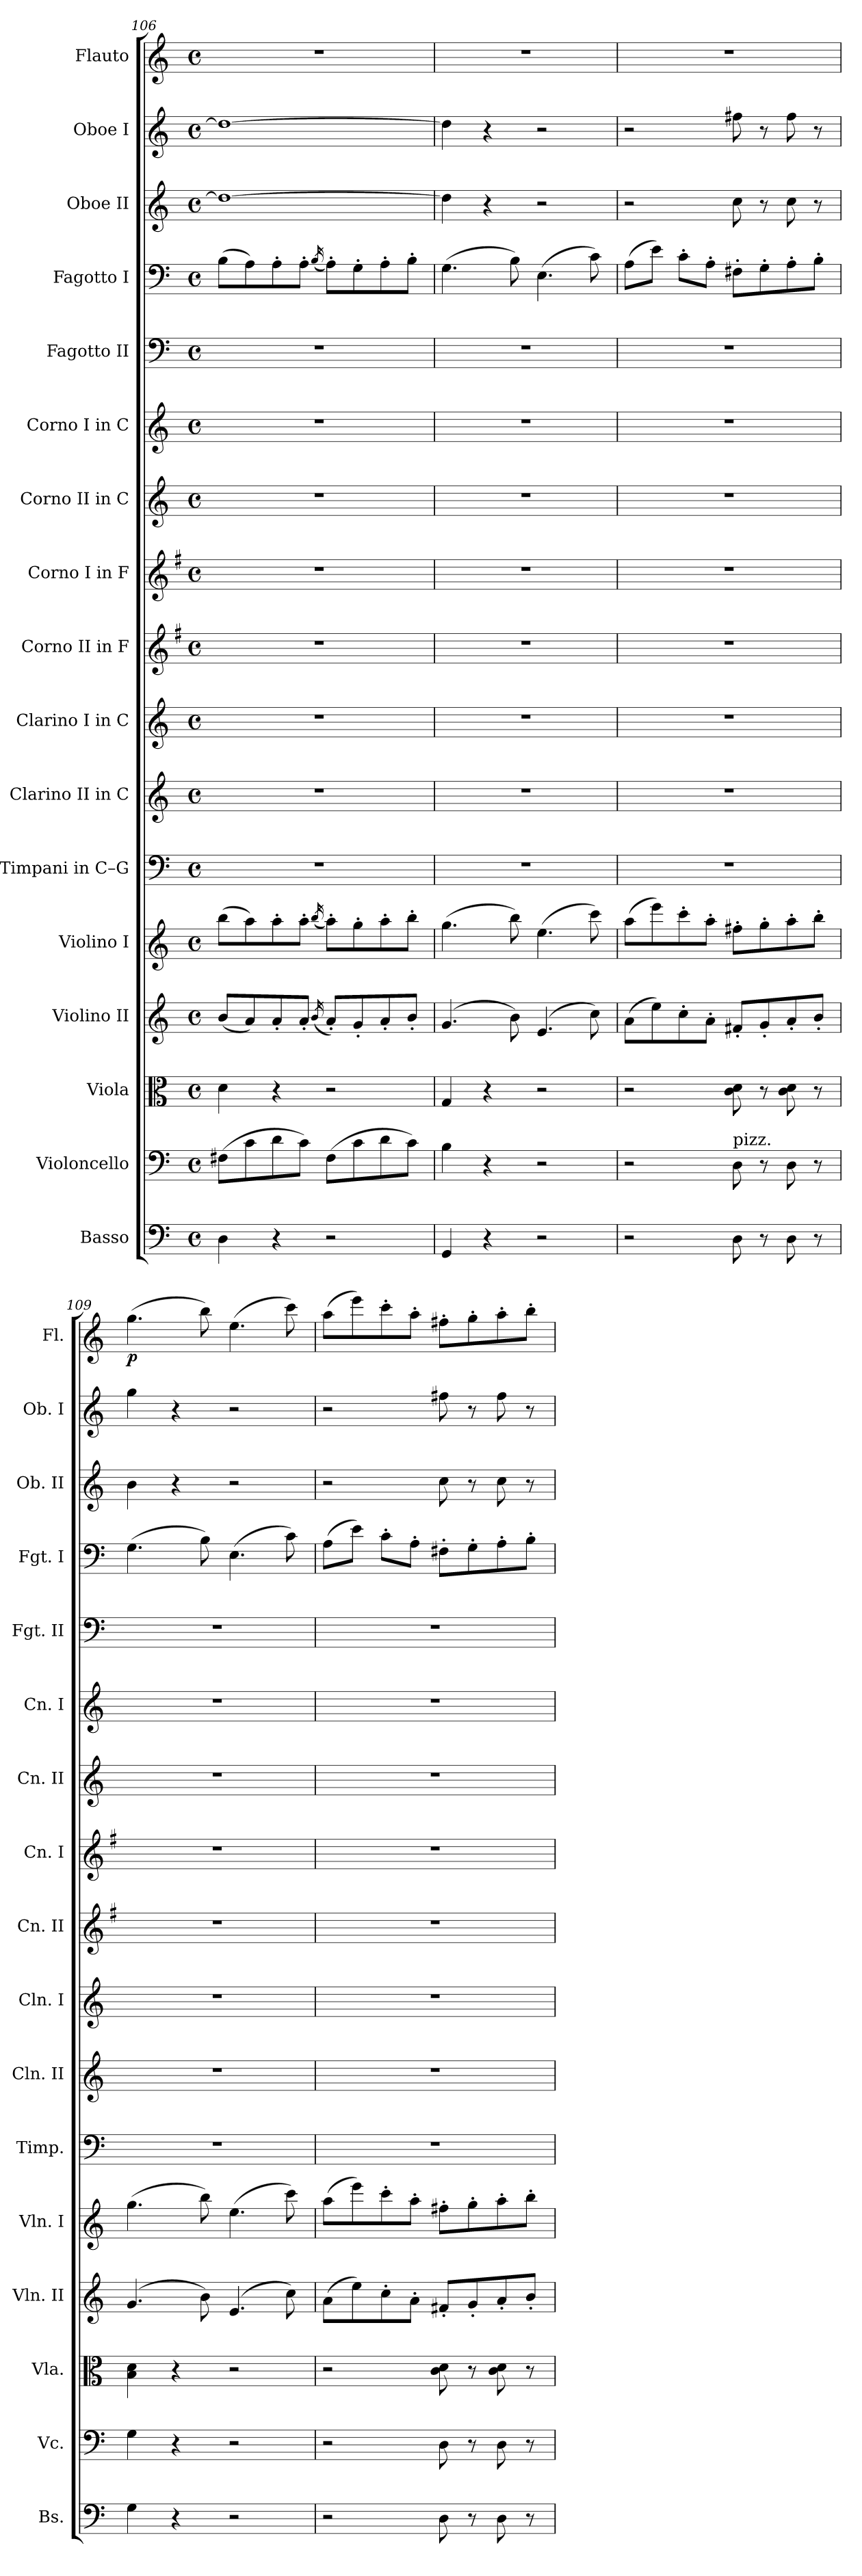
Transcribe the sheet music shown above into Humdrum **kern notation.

**kern	**kern	**kern	**kern	**kern	**kern	**kern	**kern	**kern	**kern	**kern	**kern	**kern	**kern	**kern	**kern	**kern	**dynam
*part17	*part16	*part15	*part14	*part13	*part12	*part11	*part10	*part9	*part8	*part7	*part6	*part5	*part4	*part3	*part2	*part1	*part1
*staff17	*staff16	*staff15	*staff14	*staff13	*staff12	*staff11	*staff10	*staff9	*staff8	*staff7	*staff6	*staff5	*staff4	*staff3	*staff2	*staff1	*staff1
*I"Basso	*I"Violoncello	*I"Viola	*I"Violino II	*I"Violino I	*I"Timpani in C–G	*I"Clarino II in C	*I"Clarino I in C	*I"Corno II in F	*I"Corno I in F	*I"Corno II in C	*I"Corno I in C	*I"Fagotto II	*I"Fagotto I	*I"Oboe II	*I"Oboe I	*I"Flauto	*
*I'Bs.	*I'Vc.	*I'Vla.	*I'Vln. II	*I'Vln. I	*I'Timp.	*I'Cln. II	*I'Cln. I	*I'Cn. II	*I'Cn. I	*I'Cn. II	*I'Cn. I	*I'Fgt. II	*I'Fgt. I	*I'Ob. II	*I'Ob. I	*I'Fl.	*
*clefF4	*clefF4	*clefC3	*clefG2	*clefG2	*clefF4	*clefG2	*clefG2	*clefG2	*clefG2	*clefG2	*clefG2	*clefF4	*clefF4	*clefG2	*clefG2	*clefG2	*
*ITrd7c12	*	*	*	*	*	*	*	*ITrd4c7	*ITrd4c7	*ITrd7c12	*ITrd7c12	*	*	*	*	*	*
*k[]	*k[]	*k[]	*k[]	*k[]	*k[]	*k[]	*k[]	*k[]	*k[]	*k[]	*k[]	*k[]	*k[]	*k[]	*k[]	*k[]	*
*M4/4	*M4/4	*M4/4	*M4/4	*M4/4	*M4/4	*M4/4	*M4/4	*M4/4	*M4/4	*M4/4	*M4/4	*M4/4	*M4/4	*M4/4	*M4/4	*M4/4	*
*met(c)	*met(c)	*met(c)	*met(c)	*met(c)	*met(c)	*met(c)	*met(c)	*met(c)	*met(c)	*met(c)	*met(c)	*met(c)	*met(c)	*met(c)	*met(c)	*met(c)	*
=106	=106	=106	=106	=106	=106	=106	=106	=106	=106	=106	=106	=106	=106	=106	=106	=106	=106
4DD\	(8F#X\L	4d\	(8b/L	(8bb\L	1r	1r	1r	1r	1r	1r	1r	1r	(8B\L	1dd_	1dd_	1r	.
.	8c\	.	8a/)	8aa\)	.	.	.	.	.	.	.	.	8A\)	.	.	.	.
4r	8d\	4r	8a'/	8aa'\	.	.	.	.	.	.	.	.	8A'\	.	.	.	.
.	8c\J)	.	8a'/J	8aa'\J	.	.	.	.	.	.	.	.	8A'\J	.	.	.	.
.	.	.	(16qb/	(16qbb/	.	.	.	.	.	.	.	.	(16qB/	.	.	.	.
2r	(8F#\L	2r	8a'/L)	8aa'\L)	.	.	.	.	.	.	.	.	8A'\L)	.	.	.	.
.	8c\	.	8g'/	8gg'\	.	.	.	.	.	.	.	.	8G'\	.	.	.	.
.	8d\	.	8a'/	8aa'\	.	.	.	.	.	.	.	.	8A'\	.	.	.	.
.	8c\J)	.	8b'/J	8bb'\J	.	.	.	.	.	.	.	.	8B'\J	.	.	.	.
=107	=107	=107	=107	=107	=107	=107	=107	=107	=107	=107	=107	=107	=107	=107	=107	=107	=107
4GGG/	4B\	4G/	(4.g/	(4.gg\	1r	1r	1r	1r	1r	1r	1r	1r	(4.G\	4dd\]	4dd\]	1r	.
4r	4r	4r	.	.	.	.	.	.	.	.	.	.	.	4r	4r	.	.
.	.	.	8b\)	8bb\)	.	.	.	.	.	.	.	.	8B\)	.	.	.	.
2r	2r	2r	(4.e/	(4.ee\	.	.	.	.	.	.	.	.	(4.E\	2r	2r	.	.
.	.	.	8cc\)	8ccc\)	.	.	.	.	.	.	.	.	8c\)	.	.	.	.
=108	=108	=108	=108	=108	=108	=108	=108	=108	=108	=108	=108	=108	=108	=108	=108	=108	=108
2r	2r	2r	(8a\L	(8aa\L	1r	1r	1r	1r	1r	1r	1r	1r	(8A\L	2r	2r	1r	.
.	.	.	8ee\)	8eee\)	.	.	.	.	.	.	.	.	8e\J)	.	.	.	.
.	.	.	8cc'\	8ccc'\	.	.	.	.	.	.	.	.	8c'\L	.	.	.	.
.	.	.	8a'\J	8aa'\J	.	.	.	.	.	.	.	.	8A'\J	.	.	.	.
!	!LO:TX:a:t=pizz.	!	!	!	!	!	!	!	!	!	!	!	!	!	!	!	!
8DD\	8D\	8c\ 8d\	8f#X'/L	8ff#X'\L	.	.	.	.	.	.	.	.	8F#X'\L	8cc\	8ff#X\	.	.
8r	8r	8r	8g'/	8gg'\	.	.	.	.	.	.	.	.	8G'\	8r	8r	.	.
8DD\	8D\	8c\ 8d\	8a'/	8aa'\	.	.	.	.	.	.	.	.	8A'\	8cc\	8ff#\	.	.
8r	8r	8r	8b'/J	8bb'\J	.	.	.	.	.	.	.	.	8B'\J	8r	8r	.	.
!!LO:PB:g=z
=109	=109	=109	=109	=109	=109	=109	=109	=109	=109	=109	=109	=109	=109	=109	=109	=109	=109
!	!	!	!	!	!	!	!	!	!	!	!	!	!	!	!	!	!LO:DY:b
4GG\	4G\	4B\ 4d\	(4.g/	(4.gg\	1r	1r	1r	1r	1r	1r	1r	1r	(4.G\	4b\	4gg\	(4.gg\	p
4r	4r	4r	.	.	.	.	.	.	.	.	.	.	.	4r	4r	.	.
.	.	.	8b\)	8bb\)	.	.	.	.	.	.	.	.	8B\)	.	.	8bb\)	.
2r	2r	2r	(4.e/	(4.ee\	.	.	.	.	.	.	.	.	(4.E\	2r	2r	(4.ee\	.
.	.	.	8cc\)	8ccc\)	.	.	.	.	.	.	.	.	8c\)	.	.	8ccc\)	.
=110	=110	=110	=110	=110	=110	=110	=110	=110	=110	=110	=110	=110	=110	=110	=110	=110	=110
2r	2r	2r	(8a\L	(8aa\L	1r	1r	1r	1r	1r	1r	1r	1r	(8A\L	2r	2r	(8aa\L	.
.	.	.	8ee\)	8eee\)	.	.	.	.	.	.	.	.	8e\J)	.	.	8eee\)	.
.	.	.	8cc'\	8ccc'\	.	.	.	.	.	.	.	.	8c'\L	.	.	8ccc'\	.
.	.	.	8a'\J	8aa'\J	.	.	.	.	.	.	.	.	8A'\J	.	.	8aa'\J	.
8DD\	8D\	8c\ 8d\	8f#X'/L	8ff#X'\L	.	.	.	.	.	.	.	.	8F#X'\L	8cc\	8ff#X\	8ff#X'\L	.
8r	8r	8r	8g'/	8gg'\	.	.	.	.	.	.	.	.	8G'\	8r	8r	8gg'\	.
8DD\	8D\	8c\ 8d\	8a'/	8aa'\	.	.	.	.	.	.	.	.	8A'\	8cc\	8ff#\	8aa'\	.
8r	8r	8r	8b'/J	8bb'\J	.	.	.	.	.	.	.	.	8B'\J	8r	8r	8bb'\J	.
=	=	=	=	=	=	=	=	=	=	=	=	=	=	=	=	=	=
*-	*-	*-	*-	*-	*-	*-	*-	*-	*-	*-	*-	*-	*-	*-	*-	*-	*-
